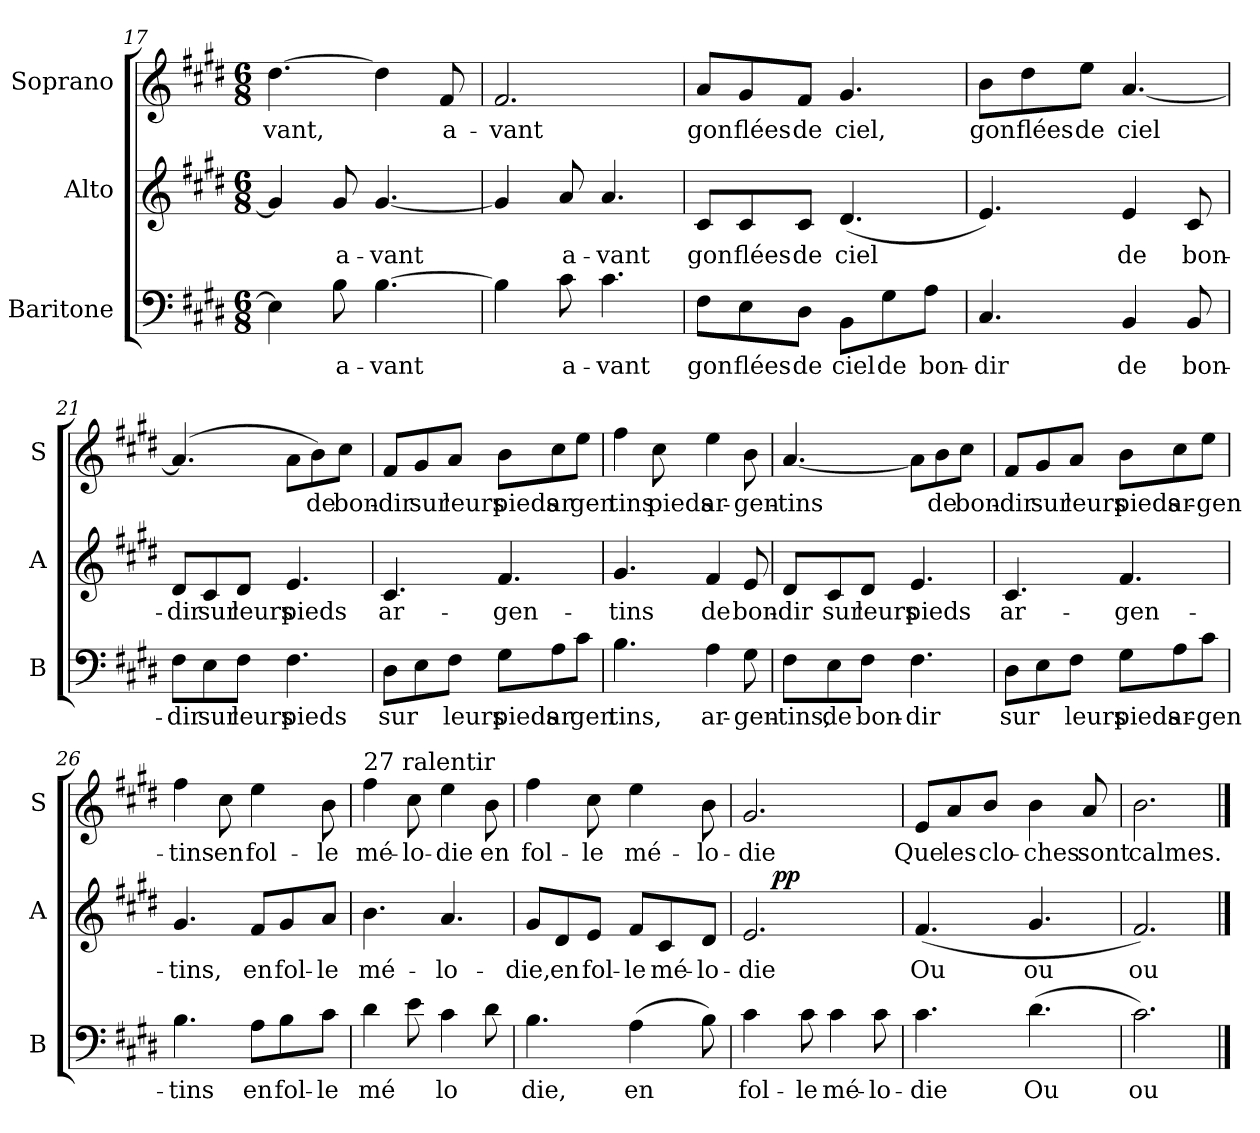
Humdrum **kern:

**kern	**text	**kern	**text	**dynam	**kern	**text
*part3	*part3	*part2	*part2	*part2	*part1	*part1
*staff3	*staff3	*staff2	*staff2	*staff2	*staff1	*staff1
*I"Baritone	*	*I"Alto	*	*	*I"Soprano	*
*I'B	*	*I'A	*	*	*I'S	*
*clefF4	*	*clefG2	*	*	*clefG2	*
*k[f#c#g#d#]	*	*k[f#c#g#d#]	*	*	*k[f#c#g#d#]	*
*E:	*	*E:	*	*	*E:	*
*M6/8	*	*M6/8	*	*	*M6/8	*
=17	=17	=17	=17	=17	=17	=17
!	!LO:LY:b:cj	!	!LO:LY:b:cj	!	!	!LO:LY:b:cj
4E\]	.	4g#/]	.	.	[>4.dd#\	-vant,
!	!LO:LY:b:cj	!	!LO:LY:b:cj	!	!	!
8B\	a-	8g#/	a-	.	.	.
!	!LO:LY:b:cj	!	!LO:LY:b:cj	!	!	!LO:LY:b:cj
[>4.B\	-vant	[<4.g#/	-vant	.	4dd#\]	.
!	!	!	!	!	!	!LO:LY:b:cj
.	.	.	.	.	8f#/	a-
=18	=18	=18	=18	=18	=18	=18
!	!LO:LY:b:cj	!	!LO:LY:b:cj	!	!	!LO:LY:b:cj
4B\]	.	4g#/]	.	.	2.f#/	-vant
!	!LO:LY:b:cj	!	!LO:LY:b:cj	!	!	!
8c#\	a-	8a/	a-	.	.	.
!	!LO:LY:b:cj	!	!LO:LY:b:cj	!	!	!
4.c#\	-vant	4.a/	-vant	.	.	.
!!LO:LB:g=z
=19	=19	=19	=19	=19	=19	=19
!	!LO:LY:b:cj	!	!LO:LY:b:cj	!	!	!LO:LY:b:cj
8F#\L	gon	8c#/L	gon	.	8a/L	gon
!	!LO:LY:b:cj	!	!LO:LY:b:cj	!	!	!LO:LY:b:cj
8E\	flées	8c#/	flées	.	8g#/	flées
!	!LO:LY:b:cj	!	!LO:LY:b:cj	!	!	!LO:LY:b:cj
8D#\J	de	8c#/J	de	.	8f#/J	de
!	!LO:LY:b:cj	!	!LO:LY:b:cj	!	!	!LO:LY:b:cj
8BB\L	ciel	(>4.d#/	ciel	.	4.g#/	ciel,
!	!LO:LY:b:cj	!	!	!	!	!
8G#\	de	.	.	.	.	.
!	!LO:LY:b:cj	!	!	!	!	!
8A\J	bon-	.	.	.	.	.
=20	=20	=20	=20	=20	=20	=20
!	!LO:LY:b:cj	!	!LO:LY:b:cj	!	!	!LO:LY:b:cj
4.C#/	-dir	4.e/)	.	.	8b\L	gon
!	!	!	!	!	!	!LO:LY:b:cj
.	.	.	.	.	8dd#\	flées
!	!	!	!	!	!	!LO:LY:b:cj
.	.	.	.	.	8ee\J	de
!	!LO:LY:b:cj	!	!LO:LY:b:cj	!	!	!LO:LY:b:cj
4BB/	de	4e/	de	.	[<4.a/	ciel
!	!LO:LY:b:cj	!	!LO:LY:b:cj	!	!	!
8BB/	bon-	8c#/	bon-	.	.	.
=21	=21	=21	=21	=21	=21	=21
!	!LO:LY:b:cj	!	!LO:LY:b:cj	!	!	!LO:LY:b:cj
8F#\L	-dir	8d#/L	-dir	.	(>4.a/]	.
!	!LO:LY:b:cj	!	!LO:LY:b:cj	!	!	!
8E\	sur	8c#/	sur	.	.	.
!	!LO:LY:b:cj	!	!LO:LY:b:cj	!	!	!
8F#\J	leurs	8d#/J	leurs	.	.	.
!	!LO:LY:b:cj	!	!LO:LY:b:cj	!	!	!LO:LY:b:cj
4.F#\	pieds	4.e/	pieds	.	8a\L	.
!	!	!	!	!	!	!LO:LY:b:cj
.	.	.	.	.	8b\)	de
!	!	!	!	!	!	!LO:LY:b:cj
.	.	.	.	.	8cc#\J	bon-
=22	=22	=22	=22	=22	=22	=22
!	!LO:LY:b:cj	!	!LO:LY:b:cj	!	!	!LO:LY:b:cj
8D#\L	sur	4.c#/	ar-	.	8f#/L	-dir
!	!LO:LY:b:cj	!	!	!	!	!LO:LY:b:cj
8E\	.	.	.	.	8g#/	sur
!	!LO:LY:b:cj	!	!	!	!	!LO:LY:b:cj
8F#\J	leurs	.	.	.	8a/J	leurs
!	!LO:LY:b:cj	!	!LO:LY:b:cj	!	!	!LO:LY:b:cj
8G#\L	pieds	4.f#/	-gen-	.	8b\L	pieds
!	!LO:LY:b:cj	!	!	!	!	!LO:LY:b:cj
8A\	ar	.	.	.	8cc#\	ar
!	!LO:LY:b:cj	!	!	!	!	!LO:LY:b:cj
8c#\J	gen	.	.	.	8ee\J	gen
!!LO:LB:g=z
=23	=23	=23	=23	=23	=23	=23
!	!LO:LY:b:cj	!	!LO:LY:b:cj	!	!	!LO:LY:b:cj
4.B\	tins,	4.g#/	-tins	.	4ff#\	tins
!	!	!	!	!	!	!LO:LY:b:cj
.	.	.	.	.	8cc#\	pieds
!	!LO:LY:b:cj	!	!LO:LY:b:cj	!	!	!LO:LY:b:cj
4A\	ar-	4f#/	de	.	4ee\	ar-
!	!LO:LY:b:cj	!	!LO:LY:b:cj	!	!	!LO:LY:b:cj
8G#\	-gen-	8e/	bon-	.	8b\	-gen-
=24	=24	=24	=24	=24	=24	=24
!	!LO:LY:b:cj	!	!LO:LY:b:cj	!	!	!LO:LY:b:cj
8F#\L	-tins,	8d#/L	-dir	.	[>4.a/	-tins
!	!LO:LY:b:cj	!	!LO:LY:b:cj	!	!	!
8E\	de	8c#/	sur	.	.	.
!	!LO:LY:b:cj	!	!LO:LY:b:cj	!	!	!
8F#\J	bon-	8d#/J	leurs	.	.	.
!	!LO:LY:b:cj	!	!LO:LY:b:cj	!	!	!LO:LY:b:cj
4.F#\	-dir	4.e/	pieds	.	8a\L]	.
!	!	!	!	!	!	!LO:LY:b:cj
.	.	.	.	.	8b\	de
!	!	!	!	!	!	!LO:LY:b:cj
.	.	.	.	.	8cc#\J	bon-
=25	=25	=25	=25	=25	=25	=25
!	!LO:LY:b:cj	!	!LO:LY:b:cj	!	!	!LO:LY:b:cj
8D#\L	sur	4.c#/	ar-	.	8f#/L	-dir
!	!LO:LY:b:cj	!	!	!	!	!LO:LY:b:cj
8E\	.	.	.	.	8g#/	sur
!	!LO:LY:b:cj	!	!	!	!	!LO:LY:b:cj
8F#\J	leurs	.	.	.	8a/J	leurs
!	!LO:LY:b:cj	!	!LO:LY:b:cj	!	!	!LO:LY:b:cj
8G#\L	pieds	4.f#/	-gen-	.	8b\L	pieds
!	!LO:LY:b:cj	!	!	!	!	!LO:LY:b:cj
8A\	ar-	.	.	.	8cc#\	ar-
!	!LO:LY:b:cj	!	!	!	!	!LO:LY:b:cj
8c#\J	-gen-	.	.	.	8ee\J	-gen-
=26	=26	=26	=26	=26	=26	=26
!	!LO:LY:b:cj	!	!LO:LY:b:cj	!	!	!LO:LY:b:cj
4.B\	-tins	4.g#/	-tins,	.	4ff#\	-tins
!	!	!	!	!	!	!LO:LY:b:cj
.	.	.	.	.	8cc#\	en
!	!LO:LY:b:cj	!	!LO:LY:b:cj	!	!	!LO:LY:b:cj
8A\L	en	8f#/L	en	.	4ee\	fol-
!	!LO:LY:b:cj	!	!LO:LY:b:cj	!	!	!
8B\	fol-	8g#/	fol-	.	.	.
!	!LO:LY:b:cj	!	!LO:LY:b:cj	!	!	!LO:LY:b:cj
8c#\J	-le	8a/J	-le	.	8b\	-le
!!LO:PB:g=z
=27	=27	=27	=27	=27	=27	=27
!	!	!	!	!	!LO:TX:a:t=27 ralentir	!
!	!LO:LY:b:cj	!	!LO:LY:b:cj	!	!	!LO:LY:b:cj
4d#\	mé-	4.b\	mé-	.	4ff#\	mé-
!	!LO:LY:b:cj	!	!	!	!	!LO:LY:b:cj
8e\	--	.	.	.	8cc#\	-lo-
!	!LO:LY:b:cj	!	!LO:LY:b:cj	!	!	!LO:LY:b:cj
4c#\	-lo-	4.a/	-lo-	.	4ee\	-die
!	!LO:LY:b:cj	!	!	!	!	!LO:LY:b:cj
8d#\	--	.	.	.	8b\	en
=28	=28	=28	=28	=28	=28	=28
!	!LO:LY:b:cj	!	!LO:LY:b:cj	!	!	!LO:LY:b:cj
4.B\	-die,	8g#/L	-die,	.	4ff#\	fol-
!	!	!	!LO:LY:b:cj	!	!	!
.	.	8d#/	en	.	.	.
!	!	!	!LO:LY:b:cj	!	!	!LO:LY:b:cj
.	.	8e/J	fol-	.	8cc#\	-le
!	!LO:LY:b:cj	!	!LO:LY:b:cj	!	!	!LO:LY:b:cj
(>4A\	en	8f#/L	-le	.	4ee\	mé-
!	!	!	!LO:LY:b:cj	!	!	!
.	.	8c#/	mé-	.	.	.
!	!LO:LY:b:cj	!	!LO:LY:b:cj	!	!	!LO:LY:b:cj
8B\)	.	8d#/J	-lo-	.	8b\	-lo-
=29	=29	=29	=29	=29	=29	=29
!	!LO:LY:b:cj	!	!LO:LY:b:cj	!	!	!LO:LY:b:cj
*	*	*^	*	*	*	*
4c#\	fol-	2.e/	8ryy	-die	.	2.g#/	-die
!	!	!	!	!	!LO:DY:a	!	!
.	.	.	2ryy	.	pp	.	.
!	!LO:LY:b:cj	!	!	!	!	!	!
8c#\	-le	.	.	.	.	.	.
!	!LO:LY:b:cj	!	!	!	!	!	!
4c#\	mé-	.	.	.	.	.	.
!	!LO:LY:b:cj	!	!	!	!	!	!
8c#\	-lo-	.	8ryy	.	.	.	.
!!LO:LB:g=z
=30	=30	=30	=30	=30	=30	=30	=30
!	!LO:LY:b:cj	!	!	!LO:LY:b:cj	!	!	!LO:LY:b:cj
*	*	*v	*v	*	*	*	*
4.c#\	-die	(<4.f#/	Ou	.	8e/L	Que
!	!	!	!	!	!	!LO:LY:b:cj
.	.	.	.	.	8a/	les
!	!	!	!	!	!	!LO:LY:b:cj
.	.	.	.	.	8b/J	clo-
!	!LO:LY:b:cj	!	!LO:LY:b:cj	!	!	!LO:LY:b:cj
(>4.d#\	Ou	4.g#/	ou	.	4b\	-ches
!	!	!	!	!	!	!LO:LY:b:cj
.	.	.	.	.	8a/	sont
=31	=31	=31	=31	=31	=31	=31
!	!LO:LY:b:cj	!	!LO:LY:b:cj	!	!	!LO:LY:b:cj
2.c#\)	ou	2.f#/)	ou	.	2.b\	calmes.
==	==	==	==	==	==	==
*-	*-	*-	*-	*-	*-	*-
